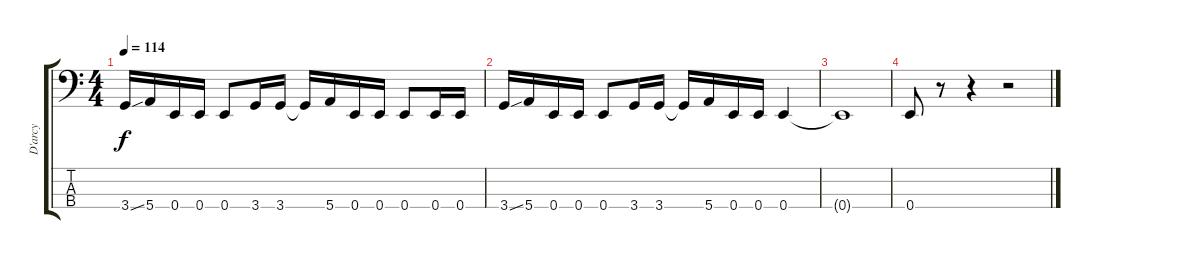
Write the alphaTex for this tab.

\track ("D'arcy" "D'arcy") {instrument electricbasspick}
\staff {score tabs}
\tuning (G2 D2 A1 E1) {hide}
\ts (4 4)
\tempo 114
\clef f4
\ks c
3.4{ss}.16{dy f} 5.4.16 0.4.16 0.4.16 0.4.8 3.4.16 3.4.16 3.4{t}.16 5.4.16 0.4.16 0.4.16 0.4.8 0.4.16 0.4.16 |
3.4{ss}.16 5.4.16 0.4.16 0.4.16 0.4.8 3.4.16 3.4.16 3.4{t}.16 5.4.16 0.4.16 0.4.16 0.4.4 |
0.4{t}.1 |
0.4.8 r.8 r.4 r.2
